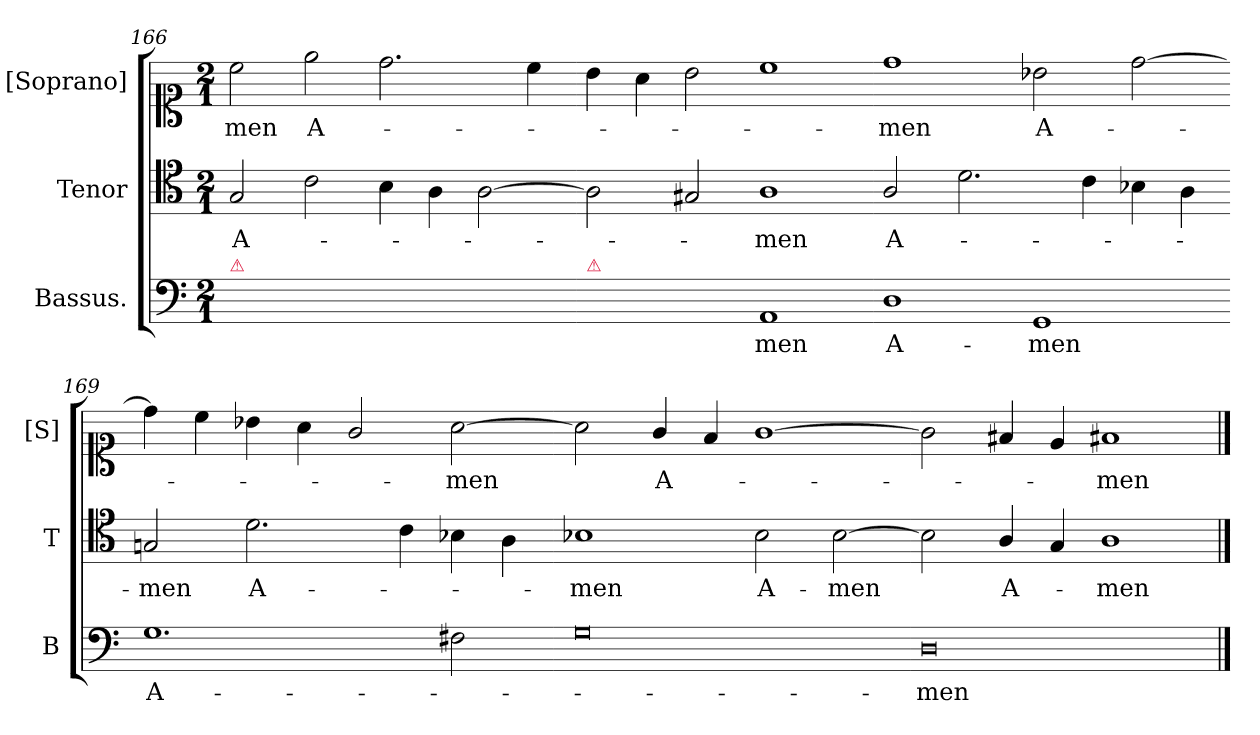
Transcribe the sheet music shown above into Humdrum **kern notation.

**kern	**text	**kern	**text	**kern	**text
*part3	*part3	*part2	*part2	*part1	*part1
*staff3	*staff3	*staff2	*staff2	*staff1	*staff1
*I"Bassus.	*	*I"Tenor	*	*I"[Soprano]	*
*I'B	*	*I'T	*	*I'[S]	*
*clefF4	*	*clefC4	*	*clefC1	*
*k[]	*	*k[]	*	*k[]	*
*M2/1	*	*M2/1	*	*M2/1	*
=166	=166	=166	=166	=166	=166
!LO:TX:a:color=crimson:t=⚠	!	!	!	!	!
!	!	!	!LO:LY:i	!	!
0ryy	.	2G/	A-	2cc\	-men
!	!	!	!	!	!LO:LY:i
.	.	2c\	.	2ee\	A-
.	.	4B\	.	2.dd\	.
.	.	4A\	.	.	.
.	.	[2A\	.	.	.
.	.	.	.	4cc\	.
=167-	=167-	=167-	=167-	=167-	=167-
!LO:TX:a:color=crimson:t=⚠	!	!	!	!	!
1ryy	.	2A\]	.	4b\	.
.	.	.	.	4a\	.
.	.	2G#X/	.	2b\	.
!	!	!	!LO:LY:i	!	!
1AA	men	1A	-men	1cc	.
=168-	=168-	=168-	=168-	=168-	=168-
!	!LO:LY:i	!	!LO:LY:i	!	!LO:LY:i
1D	A-	2A/	A-	1dd	-men
.	.	2.d\	.	.	.
!	!LO:LY:i	!	!	!	!LO:LY:i
1GG	-men	.	.	2b-X\	A-
.	.	4c\	.	.	.
.	.	4B-X\	.	[2dd\	.
.	.	4A\	.	.	.
=169-	=169-	=169-	=169-	=169-	=169-
!	!LO:LY:i	!	!LO:LY:i	!	!
1.G	A-	2Gn/	-men	4dd\]	.
.	.	.	.	4cc\	.
!	!	!	!LO:LY:i	!	!
.	.	2.d\	A-	4b-X\	.
.	.	.	.	4a\	.
.	.	.	.	2g/	.
.	.	4c\	.	.	.
!	!	!	!	!	!LO:LY:i
2F#X\	.	4B-X\	.	[2a\	-men
.	.	4A\	.	.	.
=170-	=170-	=170-	=170-	=170-	=170-
!	!	!	!LO:LY:i	!	!
0G	.	1B-X	men	2a\]	.
!	!	!	!	!	!LO:LY:i
.	.	.	.	4g/	A-
.	.	.	.	4f/	.
!	!	!	!LO:LY:i	!	!
.	.	2B-\	A-	[1g	.
!	!	!	!LO:LY:i	!	!
.	.	[2B-\	-men	.	.
=171-	=171-	=171-	=171-	=171-	=171-
!	!LO:LY:i	!	!	!	!
0D	-men	2B-\]	.	2g]	.
!	!	!	!LO:LY:i	!	!
.	.	4A/	A-	4f#X/	.
.	.	4G/	.	4e/	.
!	!	!	!LO:LY:i	!	!LO:LY:i
.	.	1A	-men	1f#X	-men
==	==	==	==	==	==
*-	*-	*-	*-	*-	*-
